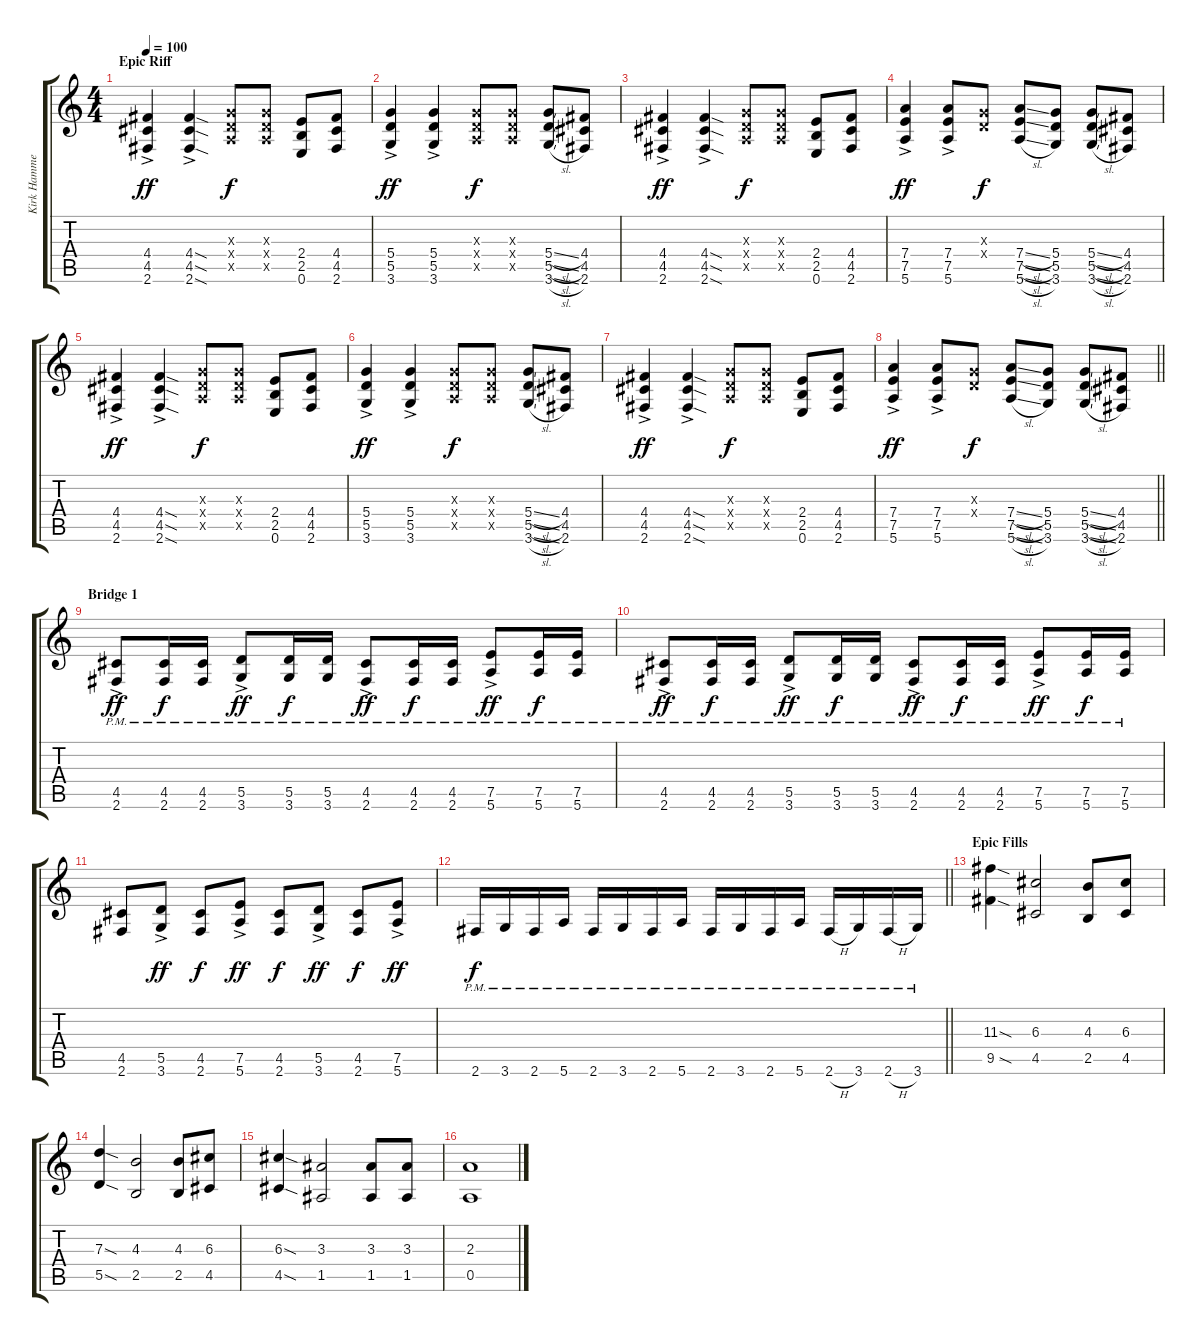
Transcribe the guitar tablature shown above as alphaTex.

\track ("Kirk Hammett" "Kirk Hamme") {instrument distortionguitar}
\staff {score tabs}
\tuning (E4 B3 G3 D3 A2 E2) {hide}
\ts (4 4)
\section ("" "Epic Riff")
\tempo 100
\clef g2
\ks c
(4.4{ac} 4.5{ac} 2.6{ac}).4{dy ff} (4.4{sod ac} 4.5{sod ac} 2.6{sod ac}).4 (0.3{x} 0.4{x} 0.5{x}).8{dy f} (0.3{x} 0.4{x} 0.5{x}).8 (2.4 2.5 0.6).8 (4.4 4.5 2.6).8 |
(5.4{ac} 5.5{ac} 3.6{ac}).4{dy ff} (5.4{ac} 5.5{ac} 3.6{ac}).4 (0.3{x} 0.4{x} 0.5{x}).8{dy f} (0.3{x} 0.4{x} 0.5{x}).8 (5.4{sl} 5.5{sl} 3.6{sl}).8 (4.4 4.5 2.6).8 |
(4.4{ac} 4.5{ac} 2.6{ac}).4{dy ff} (4.4{sod ac} 4.5{sod ac} 2.6{sod ac}).4 (0.3{x} 0.4{x} 0.5{x}).8{dy f} (0.3{x} 0.4{x} 0.5{x}).8 (2.4 2.5 0.6).8 (4.4 4.5 2.6).8 |
(7.4{ac} 7.5{ac} 5.6{ac}).4{dy ff} (7.4{ac} 7.5{ac} 5.6{ac}).8 (0.3{x} 0.4{x}).8{dy f} (7.4{sl} 7.5{sl} 5.6{sl}).8 (5.4 5.5 3.6).8 (5.4{sl} 5.5{sl} 3.6{sl}).8 (4.4 4.5 2.6).8 |
(4.4{ac} 4.5{ac} 2.6{ac}).4{dy ff} (4.4{sod ac} 4.5{sod ac} 2.6{sod ac}).4 (0.3{x} 0.4{x} 0.5{x}).8{dy f} (0.3{x} 0.4{x} 0.5{x}).8 (2.4 2.5 0.6).8 (4.4 4.5 2.6).8 |
(5.4{ac} 5.5{ac} 3.6{ac}).4{dy ff} (5.4{ac} 5.5{ac} 3.6{ac}).4 (0.3{x} 0.4{x} 0.5{x}).8{dy f} (0.3{x} 0.4{x} 0.5{x}).8 (5.4{sl} 5.5{sl} 3.6{sl}).8 (4.4 4.5 2.6).8 |
(4.4{ac} 4.5{ac} 2.6{ac}).4{dy ff} (4.4{sod ac} 4.5{sod ac} 2.6{sod ac}).4 (0.3{x} 0.4{x} 0.5{x}).8{dy f} (0.3{x} 0.4{x} 0.5{x}).8 (2.4 2.5 0.6).8 (4.4 4.5 2.6).8 |
\barLineRight lightlight
(7.4{ac} 7.5{ac} 5.6{ac}).4{dy ff} (7.4{ac} 7.5{ac} 5.6{ac}).8 (0.3{x} 0.4{x}).8{dy f} (7.4{sl} 7.5{sl} 5.6{sl}).8 (5.4 5.5 3.6).8 (5.4{sl} 5.5{sl} 3.6{sl}).8 (4.4 4.5 2.6).8 |
\section ("" "Bridge 1")
(4.5{ac pm} 2.6{ac pm}).8{dy ff} (4.5{pm} 2.6{pm}).16{dy f} (4.5{pm} 2.6{pm}).16 (5.5{ac pm} 3.6{ac pm}).8{dy ff} (5.5{pm} 3.6{pm}).16{dy f} (5.5{pm} 3.6{pm}).16 (4.5{ac pm} 2.6{ac pm}).8{dy ff} (4.5{pm} 2.6{pm}).16{dy f} (4.5{pm} 2.6{pm}).16 (7.5{ac pm} 5.6{ac pm}).8{dy ff} (7.5{pm} 5.6{pm}).16{dy f} (7.5{pm} 5.6{pm}).16 |
(4.5{ac pm} 2.6{ac pm}).8{dy ff} (4.5{pm} 2.6{pm}).16{dy f} (4.5{pm} 2.6{pm}).16 (5.5{ac pm} 3.6{ac pm}).8{dy ff} (5.5{pm} 3.6{pm}).16{dy f} (5.5{pm} 3.6{pm}).16 (4.5{ac pm} 2.6{ac pm}).8{dy ff} (4.5{pm} 2.6{pm}).16{dy f} (4.5{pm} 2.6{pm}).16 (7.5{ac pm} 5.6{ac pm}).8{dy ff} (7.5{pm} 5.6{pm}).16{dy f} (7.5{pm} 5.6{pm}).16 |
(4.5 2.6).8 (5.5{ac} 3.6{ac}).8{dy ff} (4.5 2.6).8{dy f} (7.5{ac} 5.6{ac}).8{dy ff} (4.5 2.6).8{dy f} (5.5{ac} 3.6{ac}).8{dy ff} (4.5 2.6).8{dy f} (7.5{ac} 5.6{ac}).8{dy ff} |
\barLineRight lightlight
2.6{pm}.16{dy f} 3.6{pm}.16 2.6{pm}.16 5.6{pm}.16 2.6{pm}.16 3.6{pm}.16 2.6{pm}.16 5.6{pm}.16 2.6{pm}.16 3.6{pm}.16 2.6{pm}.16 5.6{pm}.16 2.6{h pm}.16 3.6{pm}.16 2.6{h pm}.16 3.6{pm}.16 |
\section ("" "Epic Fills")
(11.3{sod} 9.5{sod}).4 (6.3 4.5).2 (4.3 2.5).8 (6.3 4.5).8 |
(7.3{sod} 5.5{sod}).4 (4.3 2.5).2 (4.3 2.5).8 (6.3 4.5).8 |
(6.3{sod} 4.5{sod}).4 (3.3 1.5).2 (3.3 1.5).8 (3.3 1.5).8 |
(2.3 0.5).1
